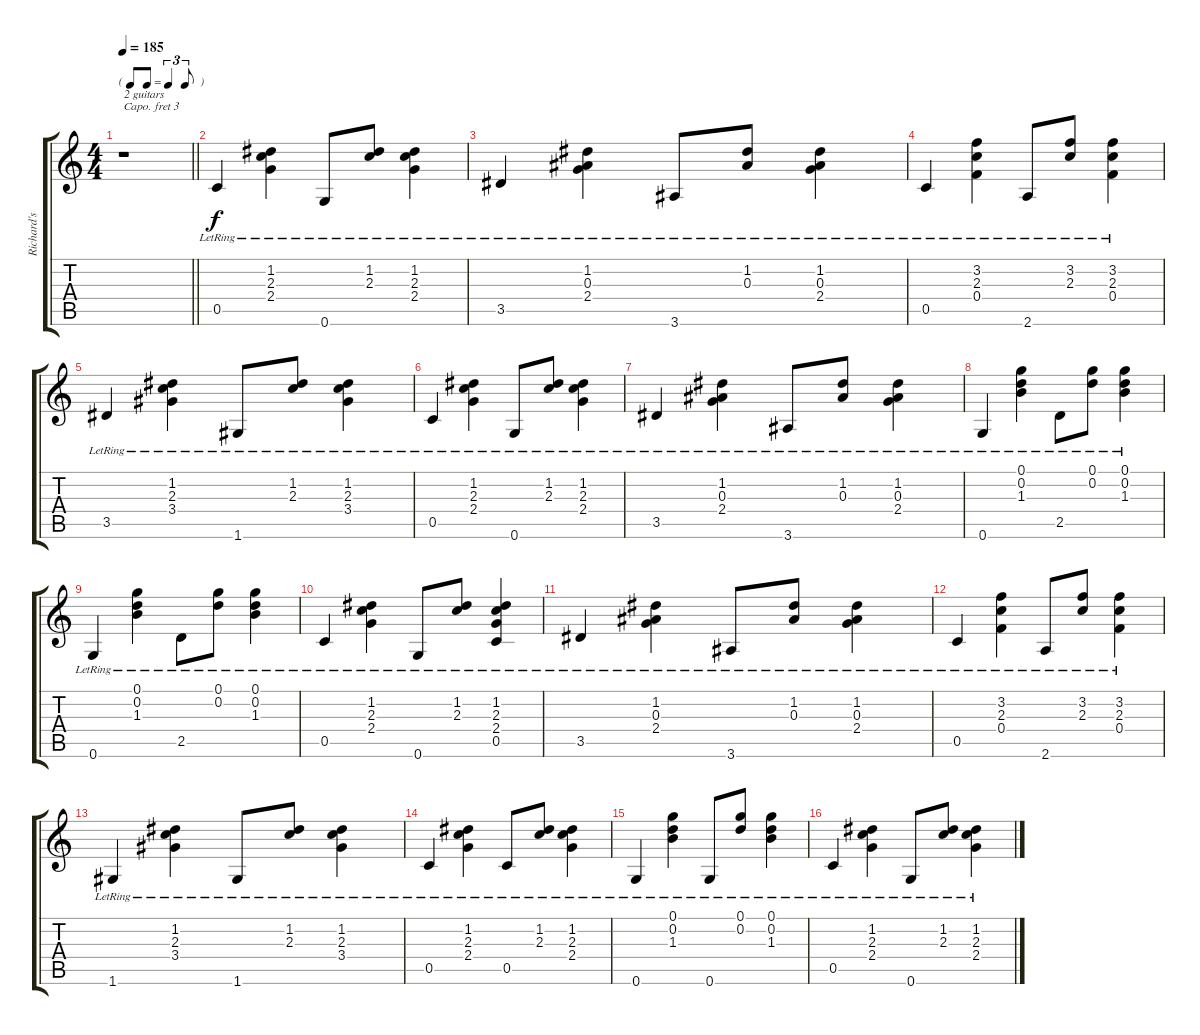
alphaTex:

\track ("Richard's guitar" "Richard's ") {instrument acousticguitarnylon}
\staff {score tabs}
\capo 3
\tuning (E4 B3 G3 D3 A2 E2) {hide}
\ts (4 4)
\tf triplet8th
\tempo 185
\clef g2
\barLineRight lightlight
\ks c
r.1{txt "2 guitars" dy f instrument acousticguitarnylon} |
0.5{lr}.4 (1.2{lr} 2.3{lr} 2.4{lr}).4 0.6{lr}.8 (1.2{lr} 2.3{lr}).8 (1.2{lr} 2.3{lr} 2.4{lr}).4 |
3.5{lr}.4 (1.2{lr} 0.3{lr} 2.4{lr}).4 3.6{lr}.8 (1.2{lr} 0.3{lr}).8 (1.2{lr} 0.3{lr} 2.4{lr}).4 |
0.5{lr}.4 (3.2{lr} 2.3{lr} 0.4{lr}).4 2.6{lr}.8 (3.2{lr} 2.3{lr}).8 (3.2{lr} 2.3{lr} 0.4{lr}).4 |
3.5{lr}.4 (1.2{lr} 2.3{lr} 3.4{lr}).4 1.6{lr}.8 (1.2{lr} 2.3{lr}).8 (1.2{lr} 2.3{lr} 3.4{lr}).4 |
0.5{lr}.4 (1.2{lr} 2.3{lr} 2.4{lr}).4 0.6{lr}.8 (1.2{lr} 2.3{lr}).8 (1.2{lr} 2.3{lr} 2.4{lr}).4 |
3.5{lr}.4 (1.2{lr} 0.3{lr} 2.4{lr}).4 3.6{lr}.8 (1.2{lr} 0.3{lr}).8 (1.2{lr} 0.3{lr} 2.4{lr}).4 |
0.6{lr}.4 (0.1{lr} 0.2{lr} 1.3{lr}).4 2.5{lr}.8 (0.1{lr} 0.2{lr}).8 (0.1{lr} 0.2{lr} 1.3{lr}).4 |
0.6{lr}.4 (0.1{lr} 0.2{lr} 1.3{lr}).4 2.5{lr}.8 (0.1{lr} 0.2{lr}).8 (0.1{lr} 0.2{lr} 1.3{lr}).4 |
0.5{lr}.4 (1.2{lr} 2.3{lr} 2.4{lr}).4 0.6{lr}.8 (1.2{lr} 2.3{lr}).8 (1.2{lr} 2.3{lr} 2.4{lr} 0.5{lr}).4 |
3.5{lr}.4 (1.2{lr} 0.3{lr} 2.4{lr}).4 3.6{lr}.8 (1.2{lr} 0.3{lr}).8 (1.2{lr} 0.3{lr} 2.4{lr}).4 |
0.5{lr}.4 (3.2{lr} 2.3{lr} 0.4{lr}).4 2.6{lr}.8 (3.2{lr} 2.3{lr}).8 (3.2{lr} 2.3{lr} 0.4{lr}).4 |
1.6{lr}.4 (1.2{lr} 2.3{lr} 3.4{lr}).4 1.6{lr}.8 (1.2{lr} 2.3{lr}).8 (1.2{lr} 2.3{lr} 3.4{lr}).4 |
0.5{lr}.4 (1.2{lr} 2.3{lr} 2.4{lr}).4 0.5{lr}.8 (1.2{lr} 2.3{lr}).8 (1.2{lr} 2.3{lr} 2.4{lr}).4 |
0.6{lr}.4 (0.1{lr} 0.2{lr} 1.3{lr}).4 0.6{lr}.8 (0.1{lr} 0.2{lr}).8 (0.1{lr} 0.2{lr} 1.3{lr}).4 |
0.5{lr}.4 (1.2{lr} 2.3{lr} 2.4{lr}).4 0.6{lr}.8 (1.2{lr} 2.3{lr}).8 (1.2{lr} 2.3{lr} 2.4{lr}).4
